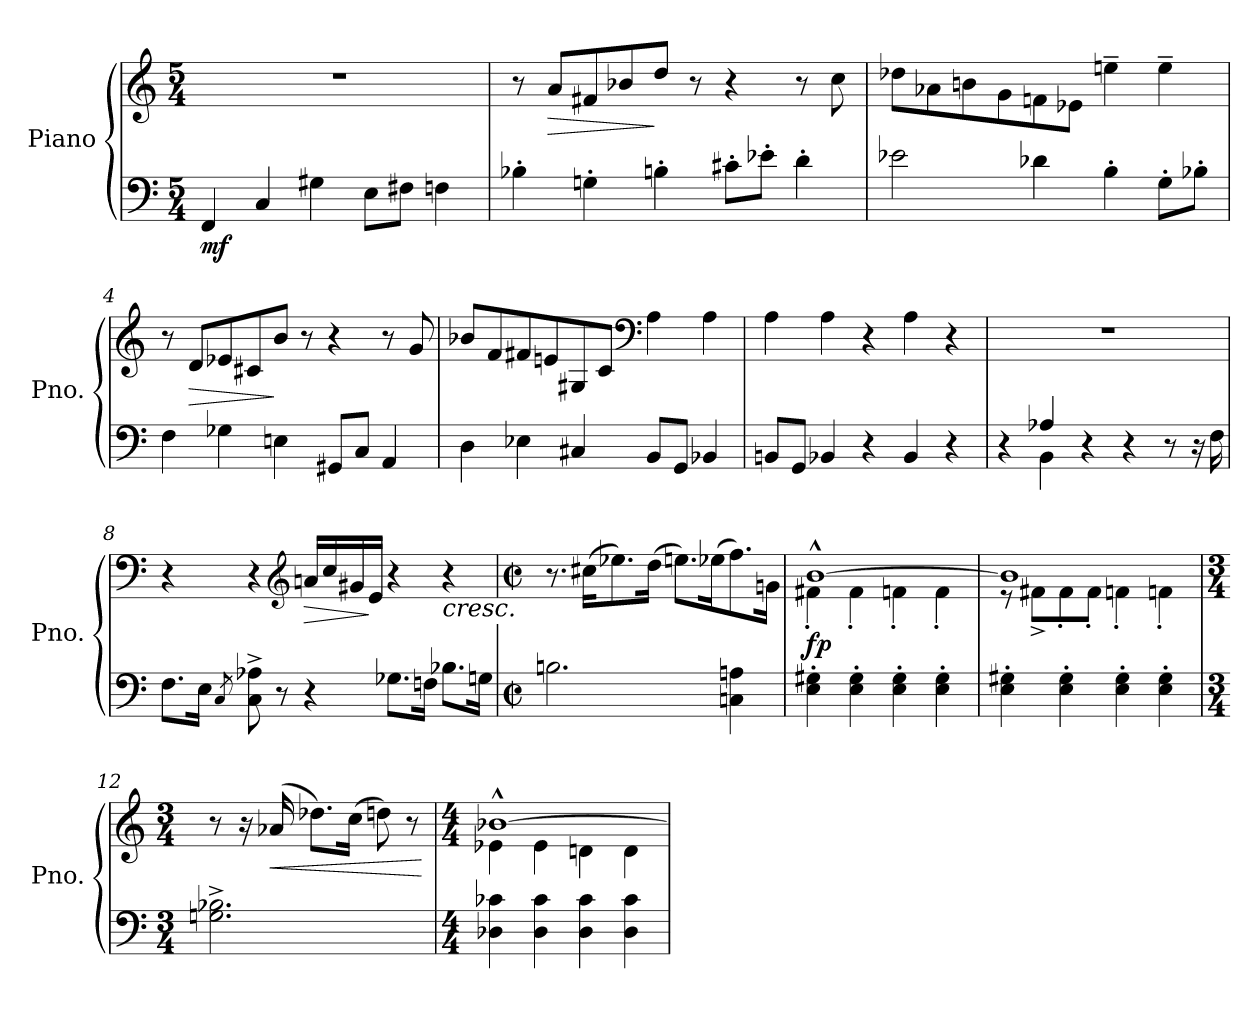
**kern	**kern	**dynam
*part1	*part1	*part1
*staff2	*staff1	*staff1/2
*I"Piano	*	*
*I'Pno.	*	*
*clefF4	*clefG2	*
*k[]	*k[]	*
*M5/4	*M5/4	*
*MM280	*MM280	*
=1	=1	=1
!	!	!LO:DY:b=2
4FF/	4%5r	mf
4C/	.	.
4G#X\	.	.
8E\L	.	.
8F#X\J	.	.
4Fn\	.	.
=2	=2	=2
4B-X'\	8r	.
!	!	!LO:HP:b
.	8a/L	>
4Gn'\	8f#X/	.
.	8b-X/	.
4Bn'\	8dd/J	]
.	8r	.
8c#X'\L	4r	.
8e-X'\J	.	.
4d'\	8r	.
.	8cc\	.
=3	=3	=3
2e-X\	8dd-X\L	.
.	8a-X\	.
.	8bn\	.
.	8g\	.
4d-X\	8fn\	.
.	8e-X\J	.
4B'\	4een~\	.
8G'\L	4ee~\	.
8B-X'\J	.	.
!!LO:LB:g=z
=4	=4	=4
4F\	8r	.
!	!	!LO:HP:b
.	8d/L	>
4G-X\	8e-X/	.
.	8c#X/	.
4En\	8b/J	]
.	8r	.
8GG#X/L	4r	.
8C/J	.	.
4AA/	8r	.
.	8g/	.
=5	=5	=5
4D\	8b-X/L	.
.	8f/	.
4E-X\	8f#X/	.
.	8en/	.
4C#X/	8G#X/	.
.	8c/J	.
*	*clefF4	*
8BB/L	4A\	.
8GG/J	.	.
4BB-XZ/	4AZ\	.
=6	=6	=6
8BBn/L	4A\	.
8GG/J	.	.
4BB-X/	4A\	.
4r	4r	.
4BB-/	4A\	.
4r	4r	.
=7	=7	=7
*^	*	*
4r	4ryy	4%5r	.
4A-X/	4BB\	.	.
4r	2.ryy	.	.
4r	.	.	.
8r	.	.	.
16r	.	.	.
16F\	.	.	.
*v	*v	*	*
!!LO:LB:g=z
=8	=8	=8
8.F\L	4r	.
16E\Jk	.	.
8qC/	.	.
8C\^ 8A-X\^	4r	.
8r	.	.
*	*clefG2	*
!	!	!LO:HP:b
4r	(<16an/LL	>
.	16cc/	.
.	16g#X/	.
.	16e/JJ	]
8.G-X\L)	4r	.
16Fn\Jk	.	.
!	!	!LO:HP:b
8.B-X\L	4r	<
16Gn\Jk	.	.
=9	=9	=9
*M2/2	*M2/2	*
*met(c|)	*met(c|)	*
2.Bn\	8.r	.
.	(>16cc#X\KL	.
.	8.ee-X\)	.
.	(>16dd\Jk	.
.	8.een\L)	.
.	(>16ee-X\K	.
4Cn\ 4An\	8.ff\)	.
.	16gn\Jk	.
=10	=10	=10
*	*^	*
!	!	!	!LO:DY:b
4E\' 4G#X\'	[1b^^	4f#X'\	fp
4E\' 4G#\'	.	4f#'\	[
4E\' 4G#\'	.	4fn'\	.
4E\' 4G#\'	.	4f'\	.
!!LO:LB:g=z	!!
=11	=11	=11	=11
4E\' 4G#X\'	1b]	8r	.
.	.	8f#X^\L	.
4E\' 4G#\'	.	8f#'\	.
.	.	8f#'\J	.
4E\' 4G#\'	.	4fn'\	.
4E\' 4G#\'	.	4fn'\	.
*	*v	*v	*
=12	=12	=12
*M3/4	*M3/4	*
2.Gn\^ 2.B-X\^	8r	.
.	16r	.
!	!	!LO:HP:b
.	(>16a-X/	<
.	8.dd-X\L)	.
.	(>16cc\Jk	.
.	8ddn\)	.
.	8r	.
.	.	[
=13	=13	=13
*M4/4	*M4/4	*
*	*^	*
!	!	!	!LO:DY:b
!	!	!	!LO:DY:n=1:b
4D-X\ 4c-X\	[1b-X^^	4e-X\	fp fp
4D-\ 4c-\	.	4e-\	.
4D-\ 4c-\	.	4dn\	.
4D-\ 4c-\	.	4d\	.
*	*v	*v	*
=	=	=
*-	*-	*-
